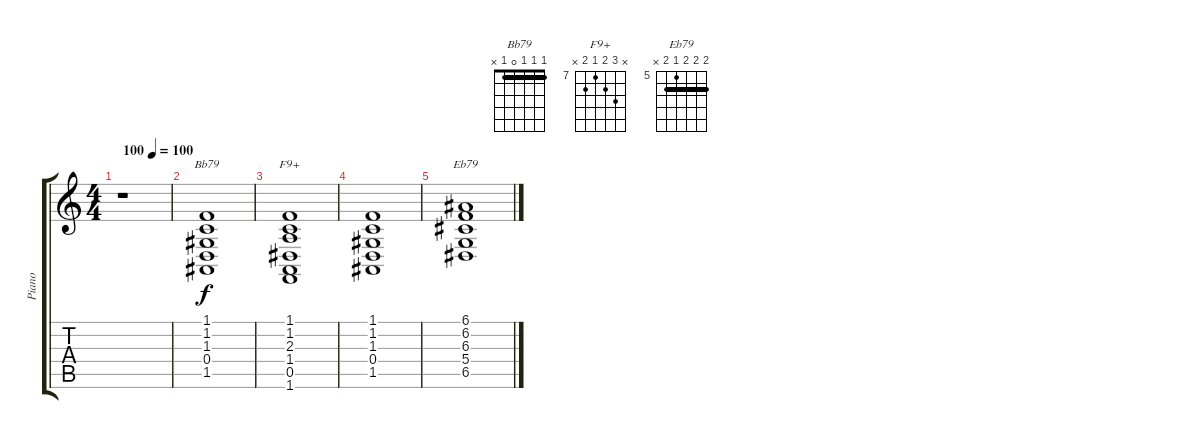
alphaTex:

\track ("Piano" "Piano") {instrument electricpiano1}
\staff {score tabs}
\tuning (E4 B3 G3 D3 A2 E2) {hide}
\chord ("Bb79" 1 1 1 0 1 x) {barre 1}
\chord ("F9+" x 9 8 7 8 x) {firstfret 7}
\chord ("Eb79" 6 6 6 5 6 x) {firstfret 5 barre 6}
\ts (4 4)
\tempo (100 "100")
\clef g2
\ks c
r.1{dy f instrument electricpiano1} |
(1.1 1.2 1.3 0.4 1.5).1{ch "Bb79"} |
(1.1 1.2 2.3 1.4 0.5 1.6).1{ch "F9+"} |
(1.1 1.2 1.3 0.4 1.5).1 |
(6.1 6.2 6.3 5.4 6.5).1{ch "Eb79"}
